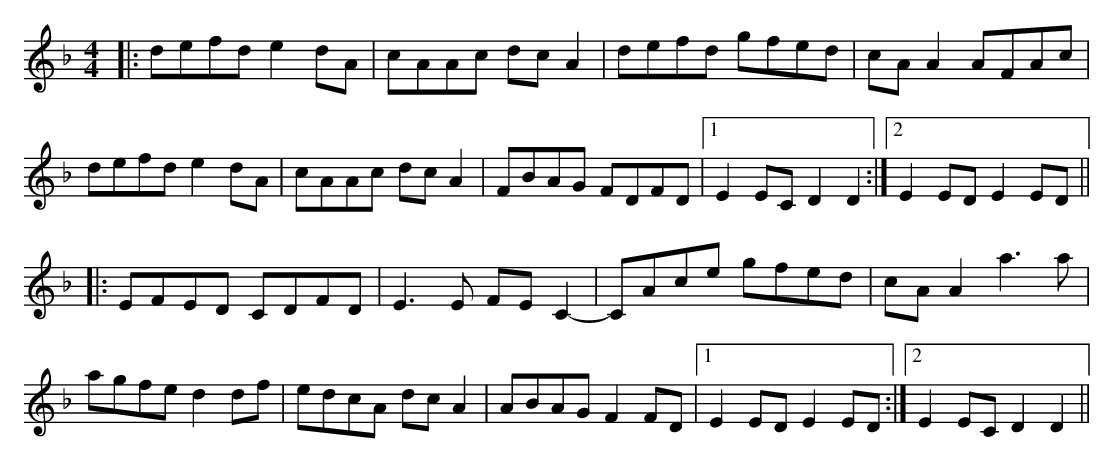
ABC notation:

X:1
M:4/4
K:Dmin
|:defd e2dA|cAAc dcA2|defd gfed|cAA2 AFAc|
defd e2dA|cAAc dcA2|FBAG FDFD|1 E2EC D2D2:|2 E2ED E2ED||
|:EFED CDFD|E3E FEC2-|CAce gfed|cAA2 a3a|
agfe d2df|edcA dcA2|ABAG F2FD|1 E2ED E2ED:|2 E2EC D2D2||
